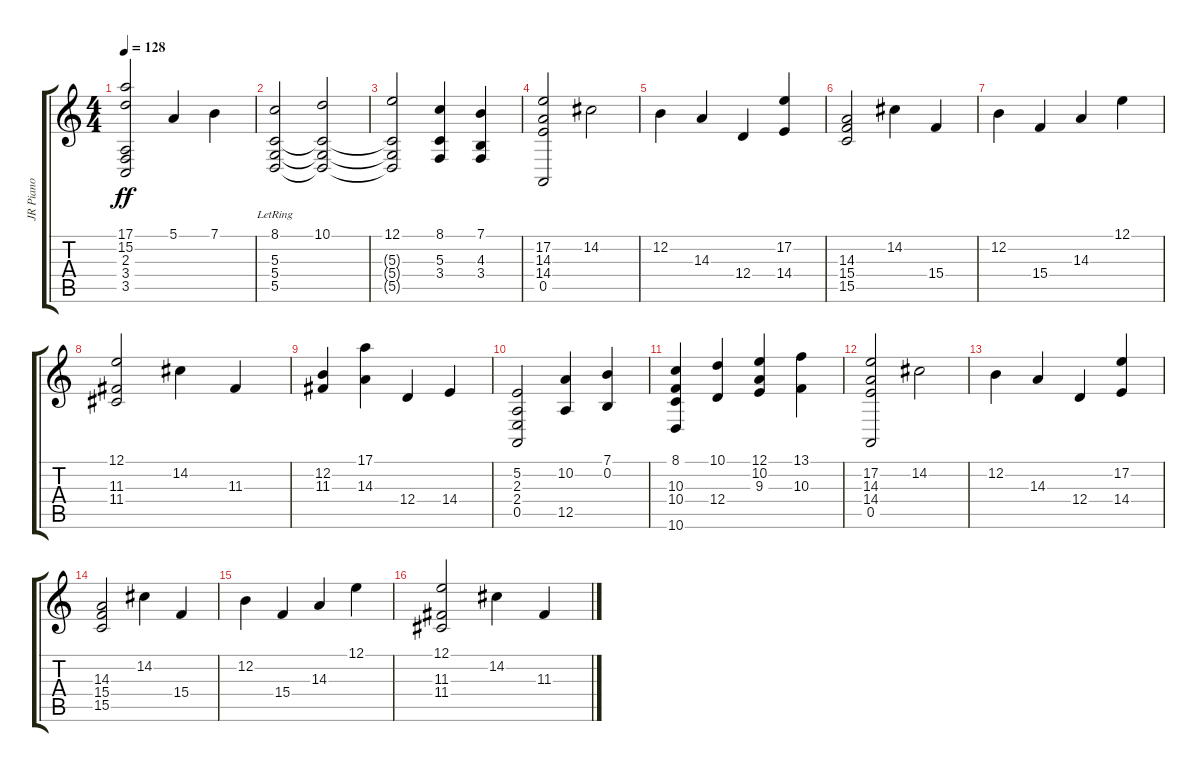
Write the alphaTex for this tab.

\track ("JR Piano" "JR Piano") {instrument acousticgrandpiano}
\staff {score tabs}
\tuning (E4 B3 G3 D3 A2 E2) {hide}
\ts (4 4)
\tempo 128
\clef g2
\ks c
(17.1 15.2{t} 2.3{t} 3.4{t} 3.5{t}).2{dy ff} 5.1.4 7.1.4 |
(8.1 5.3{lr} 5.4{lr} 5.5{lr}).2 (10.1 5.3{t} 5.4{t} 5.5{t}).2 |
(12.1 5.3{t} 5.4{t} 5.5{t}).2 (8.1 5.3 3.4).4 (7.1 4.3 3.4).4 |
(17.2 14.3 14.4 0.5).2 14.2.2 |
12.2.4 14.3.4 12.4.4 (17.2 14.4).4 |
(14.3 15.4 15.5).2 14.2.4 15.4.4 |
12.2.4 15.4.4 14.3.4 12.1.4 |
(12.1 11.3 11.4).2 14.2.4 11.3.4 |
(12.2 11.3).4 (17.1 14.3).4 12.4.4 14.4.4 |
(5.2 2.3 2.4 0.5).2 (10.2 12.5).4 (7.1 0.2).4 |
(8.1 10.3 10.4 10.6).4 (10.1 12.4).4 (12.1 10.2 9.3).4 (13.1 10.3).4 |
(17.2 14.3 14.4 0.5).2 14.2.2 |
12.2.4 14.3.4 12.4.4 (17.2 14.4).4 |
(14.3 15.4 15.5).2 14.2.4 15.4.4 |
12.2.4 15.4.4 14.3.4 12.1.4 |
(12.1 11.3 11.4).2 14.2.4 11.3.4
